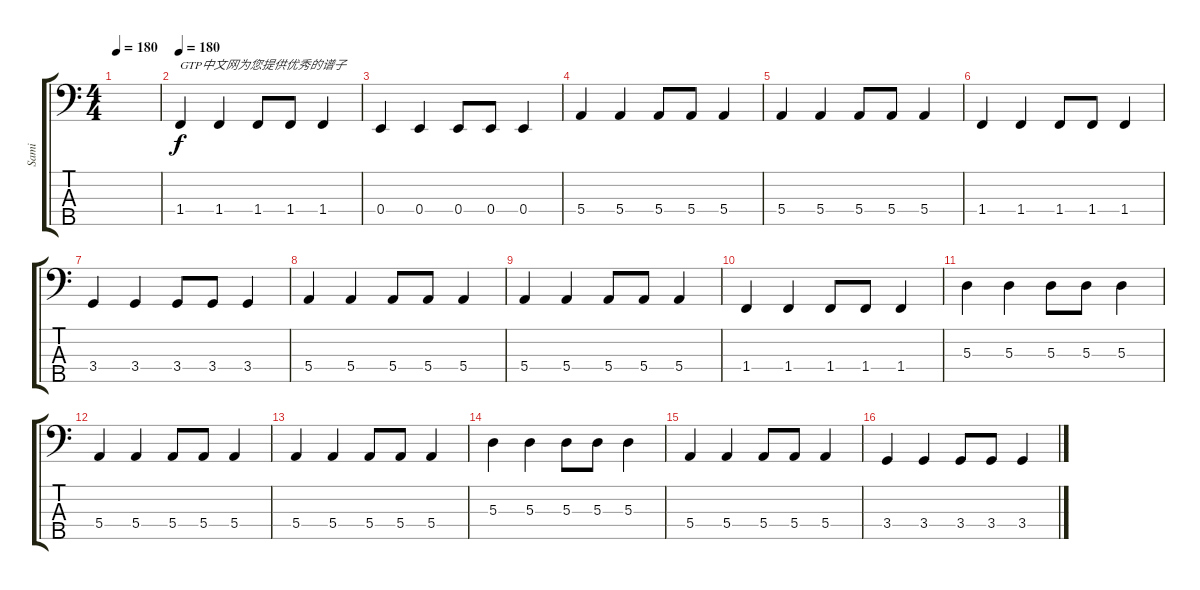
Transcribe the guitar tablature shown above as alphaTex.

\track ("Sami" "Sami") {instrument electricbassfinger}
\staff {score tabs}
\tuning (G2 D2 A1 E1 B0) {hide}
\ts (4 4)
\tempo 180
\clef f4
\ks c
|
\tempo 180
1.4.4{txt "GTP中文网为您提供优秀的谱子"} 1.4.4 1.4.8 1.4.8 1.4.4 |
0.4.4 0.4.4 0.4.8 0.4.8 0.4.4 |
5.4.4 5.4.4 5.4.8 5.4.8 5.4.4 |
5.4.4 5.4.4 5.4.8 5.4.8 5.4.4 |
1.4.4 1.4.4 1.4.8 1.4.8 1.4.4 |
3.4.4 3.4.4 3.4.8 3.4.8 3.4.4 |
5.4.4 5.4.4 5.4.8 5.4.8 5.4.4 |
5.4.4 5.4.4 5.4.8 5.4.8 5.4.4 |
1.4.4 1.4.4 1.4.8 1.4.8 1.4.4 |
5.3.4 5.3.4 5.3.8 5.3.8 5.3.4 |
5.4.4 5.4.4 5.4.8 5.4.8 5.4.4 |
5.4.4 5.4.4 5.4.8 5.4.8 5.4.4 |
5.3.4 5.3.4 5.3.8 5.3.8 5.3.4 |
5.4.4 5.4.4 5.4.8 5.4.8 5.4.4 |
3.4.4 3.4.4 3.4.8 3.4.8 3.4.4
